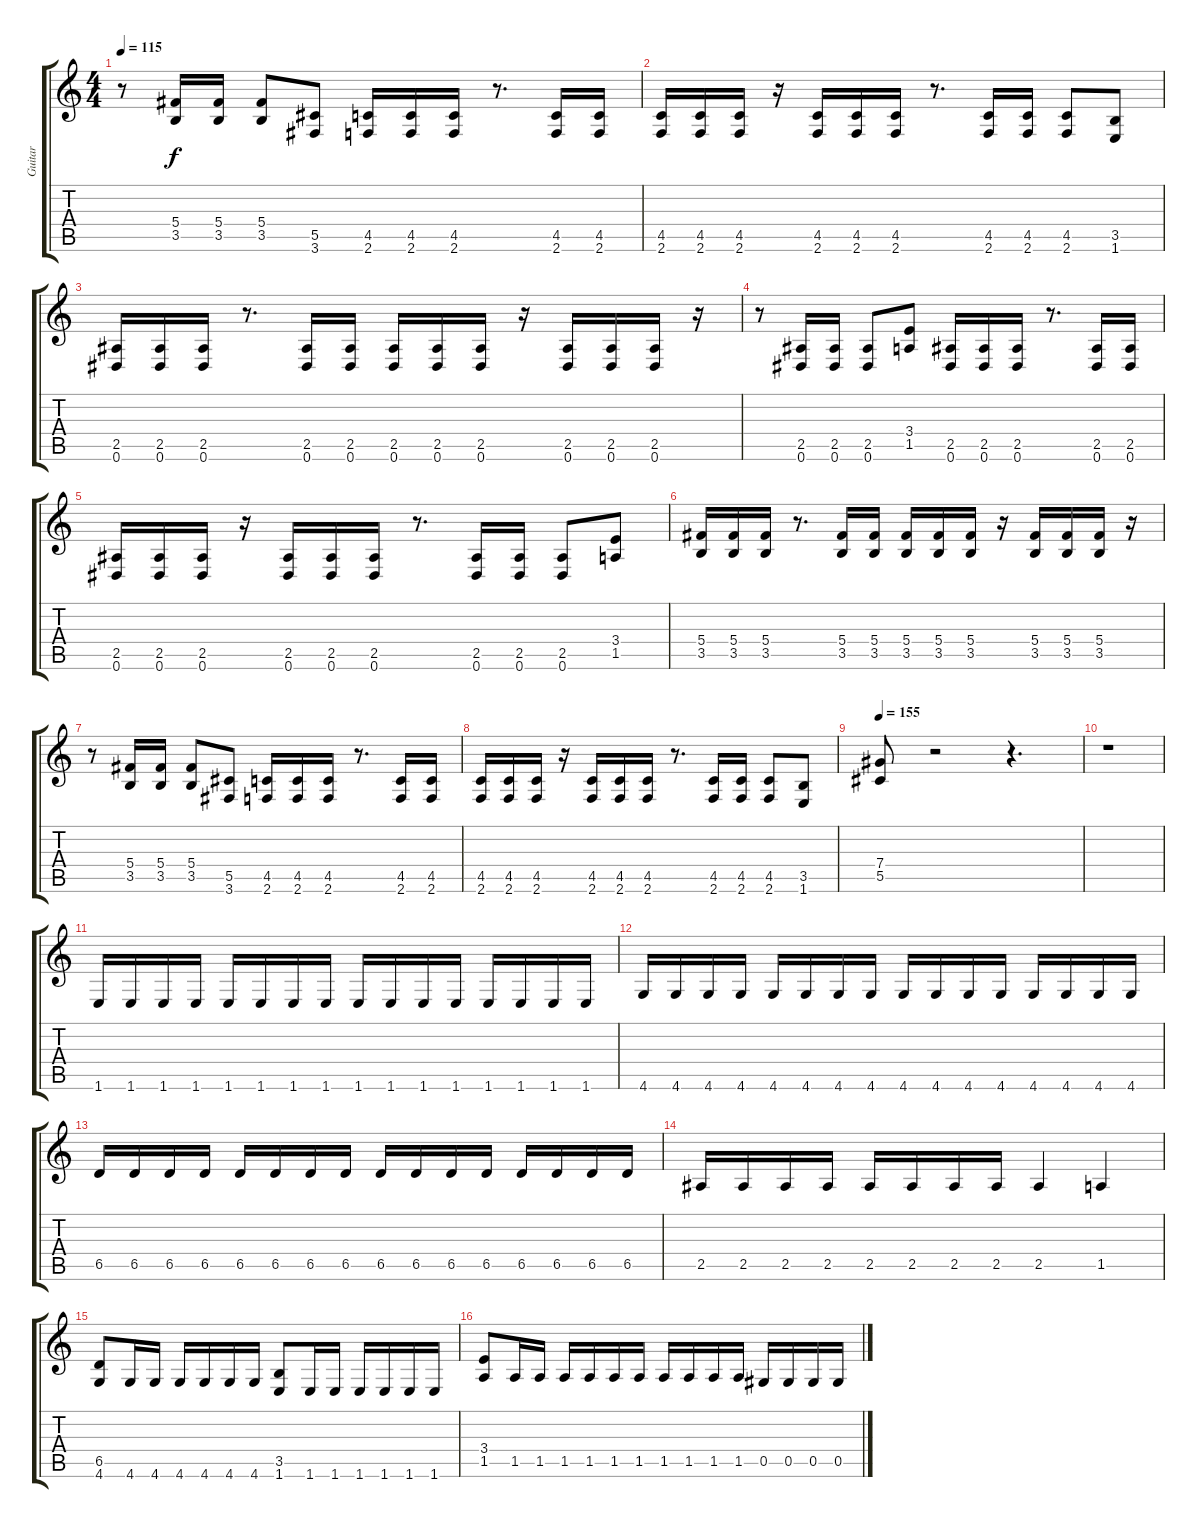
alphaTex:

\track ("Guitar" "Guitar") {instrument distortionguitar}
\staff {score tabs}
\tuning (Eb4 Bb3 Gb3 Db3 Ab2 Eb2) {hide}
\ts (4 4)
\tempo 115
\clef g2
\ks c
r.8{dy f} (5.4 3.5).16 (5.4 3.5).16 (5.4 3.5).8 (5.5 3.6).8 (4.5 2.6).16 (4.5 2.6).16 (4.5 2.6).16 r.8{d} (4.5 2.6).16 (4.5 2.6).16 |
(4.5 2.6).16 (4.5 2.6).16 (4.5 2.6).16 r.16 (4.5 2.6).16 (4.5 2.6).16 (4.5 2.6).16 r.8{d} (4.5 2.6).16 (4.5 2.6).16 (4.5 2.6).8 (3.5 1.6).8 |
(2.5 0.6).16 (2.5 0.6).16 (2.5 0.6).16 r.8{d} (2.5 0.6).16 (2.5 0.6).16 (2.5 0.6).16 (2.5 0.6).16 (2.5 0.6).16 r.16 (2.5 0.6).16 (2.5 0.6).16 (2.5 0.6).16 r.16 |
r.8 (2.5 0.6).16 (2.5 0.6).16 (2.5 0.6).8 (3.4 1.5).8 (2.5 0.6).16 (2.5 0.6).16 (2.5 0.6).16 r.8{d} (2.5 0.6).16 (2.5 0.6).16 |
(2.5 0.6).16 (2.5 0.6).16 (2.5 0.6).16 r.16 (2.5 0.6).16 (2.5 0.6).16 (2.5 0.6).16 r.8{d} (2.5 0.6).16 (2.5 0.6).16 (2.5 0.6).8 (3.4 1.5).8 |
(5.4 3.5).16 (5.4 3.5).16 (5.4 3.5).16 r.8{d} (5.4 3.5).16 (5.4 3.5).16 (5.4 3.5).16 (5.4 3.5).16 (5.4 3.5).16 r.16 (5.4 3.5).16 (5.4 3.5).16 (5.4 3.5).16 r.16 |
r.8 (5.4 3.5).16 (5.4 3.5).16 (5.4 3.5).8 (5.5 3.6).8 (4.5 2.6).16 (4.5 2.6).16 (4.5 2.6).16 r.8{d} (4.5 2.6).16 (4.5 2.6).16 |
(4.5 2.6).16 (4.5 2.6).16 (4.5 2.6).16 r.16 (4.5 2.6).16 (4.5 2.6).16 (4.5 2.6).16 r.8{d} (4.5 2.6).16 (4.5 2.6).16 (4.5 2.6).8 (3.5 1.6).8 |
\tempo 155
(7.4 5.5).8 r.2 r.4{d} |
r.1 |
1.6.16 1.6.16 1.6.16 1.6.16 1.6.16 1.6.16 1.6.16 1.6.16 1.6.16 1.6.16 1.6.16 1.6.16 1.6.16 1.6.16 1.6.16 1.6.16 |
4.6.16 4.6.16 4.6.16 4.6.16 4.6.16 4.6.16 4.6.16 4.6.16 4.6.16 4.6.16 4.6.16 4.6.16 4.6.16 4.6.16 4.6.16 4.6.16 |
6.5.16 6.5.16 6.5.16 6.5.16 6.5.16 6.5.16 6.5.16 6.5.16 6.5.16 6.5.16 6.5.16 6.5.16 6.5.16 6.5.16 6.5.16 6.5.16 |
2.5.16 2.5.16 2.5.16 2.5.16 2.5.16 2.5.16 2.5.16 2.5.16 2.5.4 1.5.4 |
(6.5 4.6).8 4.6.16 4.6.16 4.6.16 4.6.16 4.6.16 4.6.16 (3.5 1.6).8 1.6.16 1.6.16 1.6.16 1.6.16 1.6.16 1.6.16 |
(3.4 1.5).8 1.5.16 1.5.16 1.5.16 1.5.16 1.5.16 1.5.16 1.5.16 1.5.16 1.5.16 1.5.16 0.5.16 0.5.16 0.5.16 0.5.16
